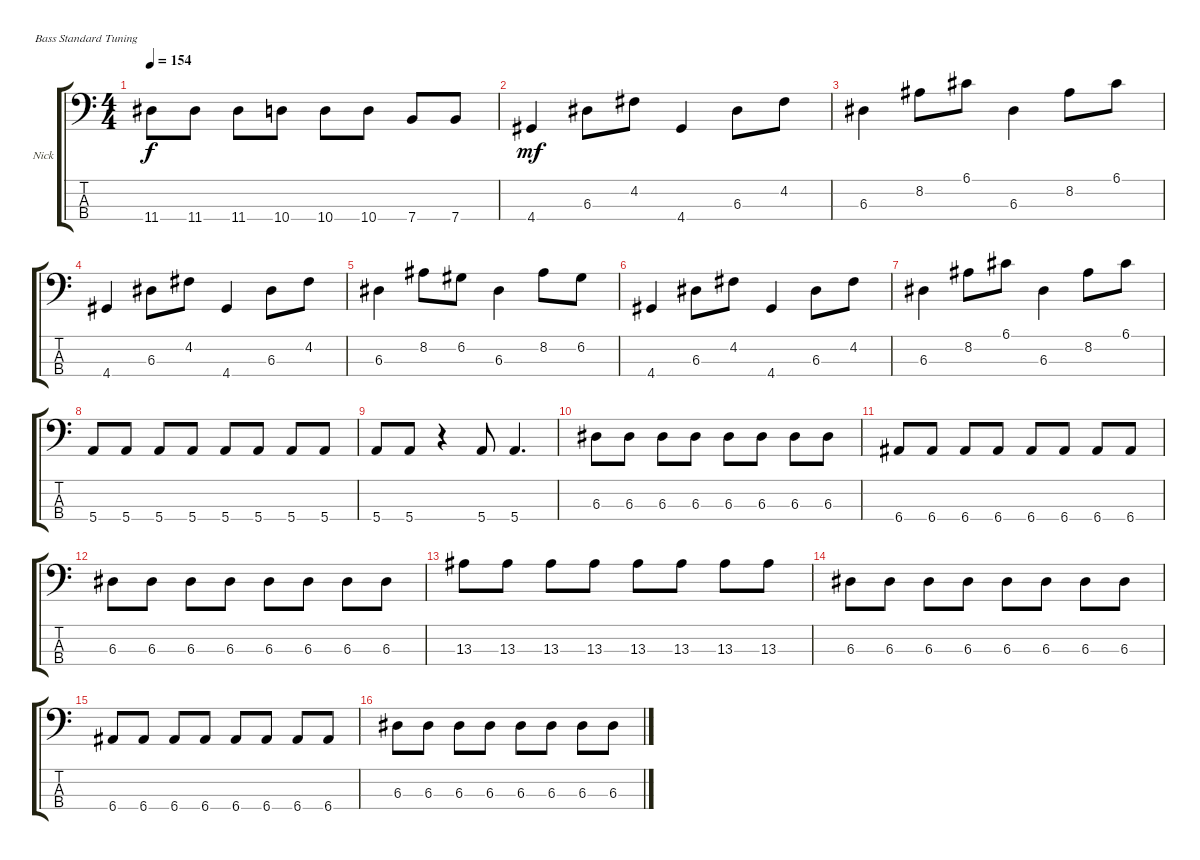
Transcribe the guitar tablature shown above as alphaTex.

\defaultSystemsLayout 4
\bracketExtendMode groupsimilarinstruments
\firstSystemTrackNameOrientation horizontal
\otherSystemsTrackNameOrientation horizontal
\track ("Nick O'Malley" "Nick") {instrument electricbassfinger}
\staff {score tabs}
\tuning (G2 D2 A1 E1)
\ts (4 4)
\tempo 154
\clef f4
\ks c
11.4.8{dy f} 11.4.8 11.4.8 10.4.8 10.4.8 10.4.8 7.4.8 7.4.8 |
4.4.4{dy mf} 6.3.8 4.2.8 4.4.4 6.3.8 4.2.8 |
6.3.4 8.2.8 6.1.8 6.3.4 8.2.8 6.1.8 |
4.4.4 6.3.8 4.2.8 4.4.4 6.3.8 4.2.8 |
6.3.4 8.2.8 6.2.8 6.3.4 8.2.8 6.2.8 |
4.4.4 6.3.8 4.2.8 4.4.4 6.3.8 4.2.8 |
6.3.4 8.2.8 6.1.8 6.3.4 8.2.8 6.1.8 |
5.4.8 5.4.8 5.4.8 5.4.8 5.4.8 5.4.8 5.4.8 5.4.8 |
5.4.8 5.4.8 r.4 5.4.8 5.4.4{d} |
6.3.8 6.3.8 6.3.8 6.3.8 6.3.8 6.3.8 6.3.8 6.3.8 |
6.4.8 6.4.8 6.4.8 6.4.8 6.4.8 6.4.8 6.4.8 6.4.8 |
6.3.8 6.3.8 6.3.8 6.3.8 6.3.8 6.3.8 6.3.8 6.3.8 |
13.3.8 13.3.8 13.3.8 13.3.8 13.3.8 13.3.8 13.3.8 13.3.8 |
6.3.8 6.3.8 6.3.8 6.3.8 6.3.8 6.3.8 6.3.8 6.3.8 |
6.4.8 6.4.8 6.4.8 6.4.8 6.4.8 6.4.8 6.4.8 6.4.8 |
6.3.8 6.3.8 6.3.8 6.3.8 6.3.8 6.3.8 6.3.8 6.3.8
